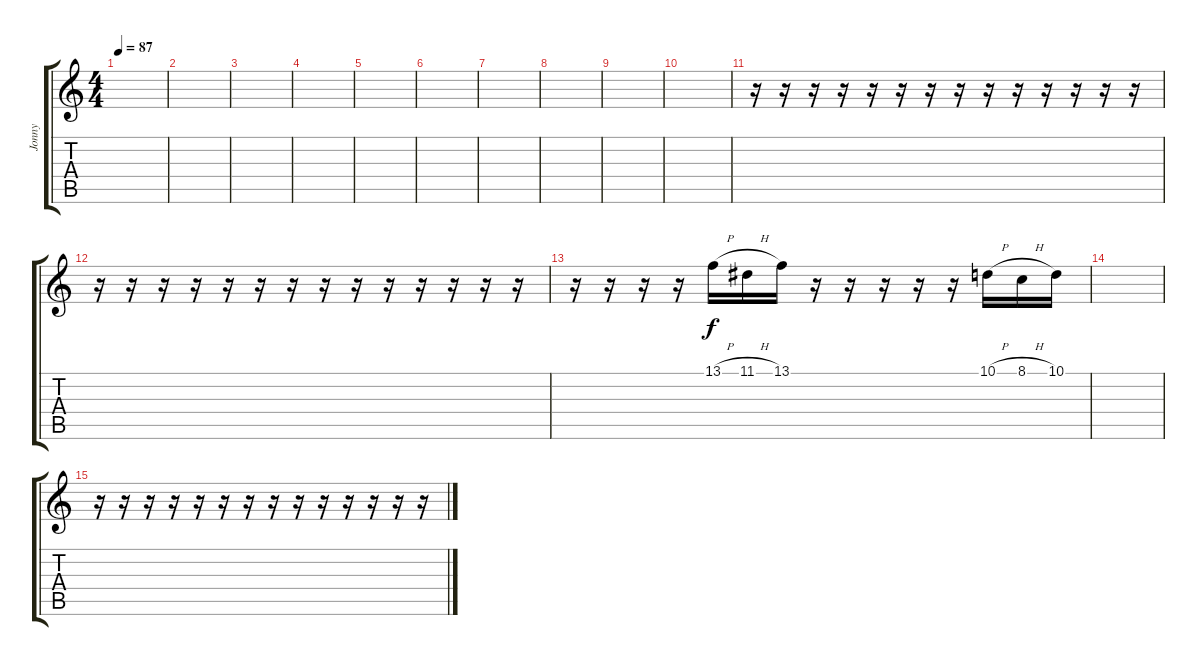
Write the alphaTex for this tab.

\track ("Jonny" "Jonny") {instrument fx8scifi}
\staff {score tabs}
\tuning (E4 B3 G3 D3 A2 E2) {hide}
\ts (4 4)
\tempo 87
\clef g2
\ks c
|
|
|
|
|
|
|
|
|
|
r.16 r.16 r.16 r.16 r.16 r.16 r.16 r.16 r.16 r.16 r.16 r.16 r.16 r.16 |
r.16 r.16 r.16 r.16 r.16 r.16 r.16 r.16 r.16 r.16 r.16 r.16 r.16 r.16 |
r.16 r.16 r.16 r.16 13.1{h}.16 11.1{h}.16 13.1.16 r.16 r.16 r.16 r.16 r.16 10.1{h}.16 8.1{h}.16 10.1.16 |
|
r.16 r.16 r.16 r.16 r.16 r.16 r.16 r.16 r.16 r.16 r.16 r.16 r.16 r.16
